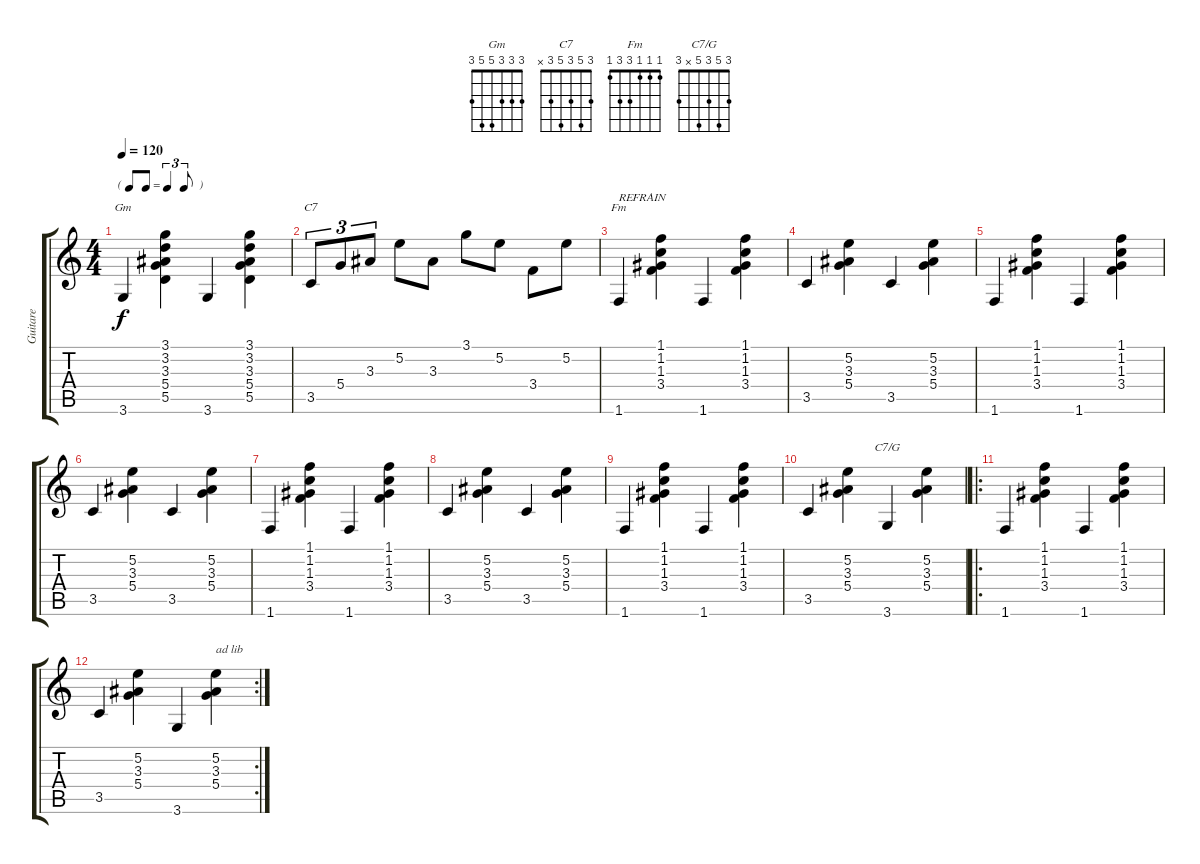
\track ("Guitare" "Guitare") {instrument acousticguitarsteel}
\staff {score tabs}
\tuning (E4 B3 G3 D3 A2 E2) {hide}
\chord ("Gm" 3 3 3 5 5 3)
\chord ("C7" 3 5 3 5 3 x)
\chord ("Fm" 1 1 1 3 3 1)
\chord ("C7/G" 3 5 3 5 x 3)
\ts (4 4)
\tf triplet8th
\tempo 120
\clef g2
\ks c
3.6.4{ch "Gm" dy f} (3.1 3.2 3.3 5.4 5.5).4 3.6.4 (3.1 3.2 3.3 5.4 5.5).4 |
3.5.8{tu (3 2) ch "C7"} 5.4.8{tu (3 2)} 3.3.8{tu (3 2)} 5.2.8 3.3.8 3.1.8 5.2.8 3.4.8 5.2.8 |
1.6.4{ch "Fm" txt "REFRAIN"} (1.1 1.2 1.3 3.4).4 1.6.4 (1.1 1.2 1.3 3.4).4 |
3.5.4 (5.2 3.3 5.4).4 3.5.4 (5.2 3.3 5.4).4 |
1.6.4 (1.1 1.2 1.3 3.4).4 1.6.4 (1.1 1.2 1.3 3.4).4 |
3.5.4 (5.2 3.3 5.4).4 3.5.4 (5.2 3.3 5.4).4 |
1.6.4 (1.1 1.2 1.3 3.4).4 1.6.4 (1.1 1.2 1.3 3.4).4 |
3.5.4 (5.2 3.3 5.4).4 3.5.4 (5.2 3.3 5.4).4 |
1.6.4 (1.1 1.2 1.3 3.4).4 1.6.4 (1.1 1.2 1.3 3.4).4 |
3.5.4 (5.2 3.3 5.4).4 3.6.4{ch "C7/G"} (5.2 3.3 5.4).4 |
\ro
1.6.4{volume 0} (1.1 1.2 1.3 3.4).4 1.6.4 (1.1 1.2 1.3 3.4).4 |
\rc 2
3.5.4 (5.2 3.3 5.4).4 3.6.4 (5.2 3.3 5.4).4{txt "ad lib"}
